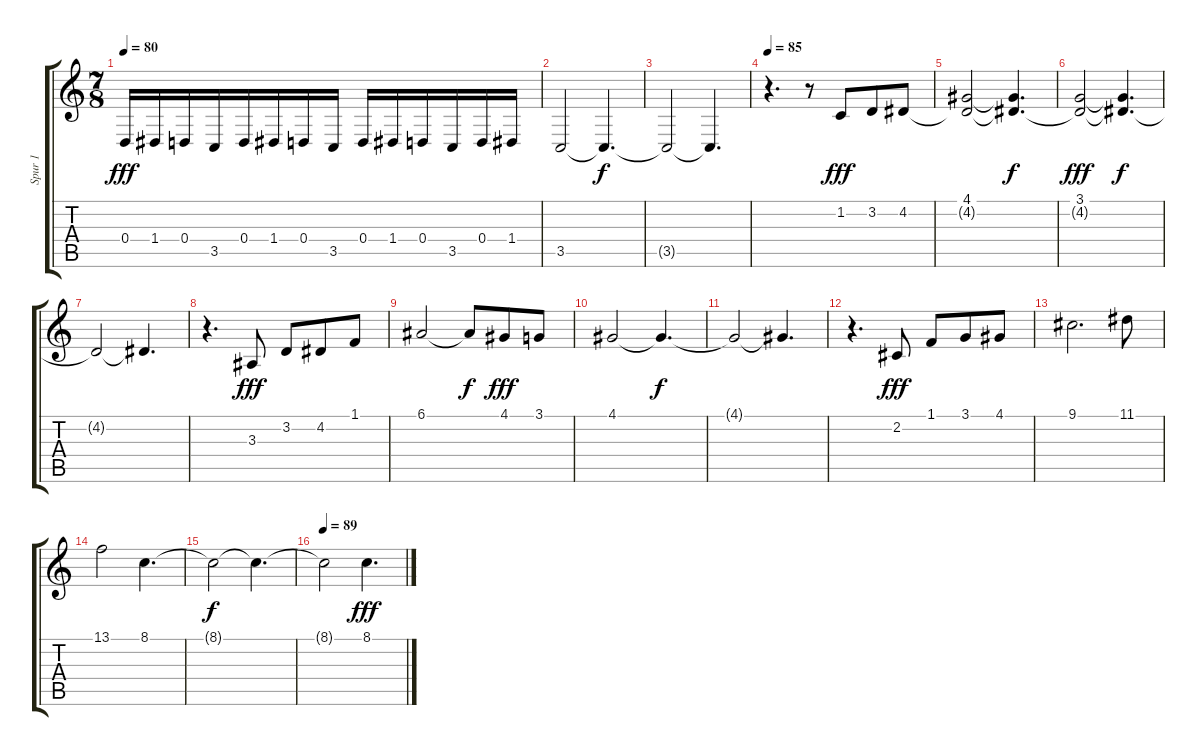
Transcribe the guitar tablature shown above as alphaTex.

\track ("Spur 1" "Spur 1") {instrument stringensemble1}
\staff {score tabs}
\tuning (E4 B3 G3 D3 A2 E2) {hide}
\ts (7 8)
\tempo 80
\clef g2
\ks c
0.4.16{dy fff} 1.4.16 0.4.16 3.5.16 0.4.16 1.4.16 0.4.16 3.5.16 0.4.16 1.4.16 0.4.16 3.5.16 0.4.16 1.4.16 |
3.5.2 3.5{t}.4{d dy f} |
3.5{t}.2 3.5{t}.4{d} |
\tempo 85
r.4{d} r.8 1.2.8{dy fff} 3.2.8 4.2.8 |
(4.1 4.2{t}).2 (4.1{t} 4.2{t}).4{d dy f} |
(3.1 4.2{t}).2{dy fff} (3.1{t} 4.2{t}).4{d dy f} |
4.2{t}.2 4.2{t}.4{d} |
r.4{d} 3.3.8{dy fff} 3.2.8 4.2.8 1.1.8 |
6.1.2 6.1{t}.8{dy f} 4.1.8{dy fff} 3.1.8 |
4.1.2 4.1{t}.4{d dy f} |
4.1{t}.2 4.1{t}.4{d} |
r.4{d} 2.2.8{dy fff} 1.1.8 3.1.8 4.1.8 |
9.1.2{d} 11.1.8 |
13.1.2 8.1.4{d} |
8.1{t}.2{dy f} 8.1{t}.4{d} |
\tempo 89
8.1{t}.2 8.1.4{d dy fff}
